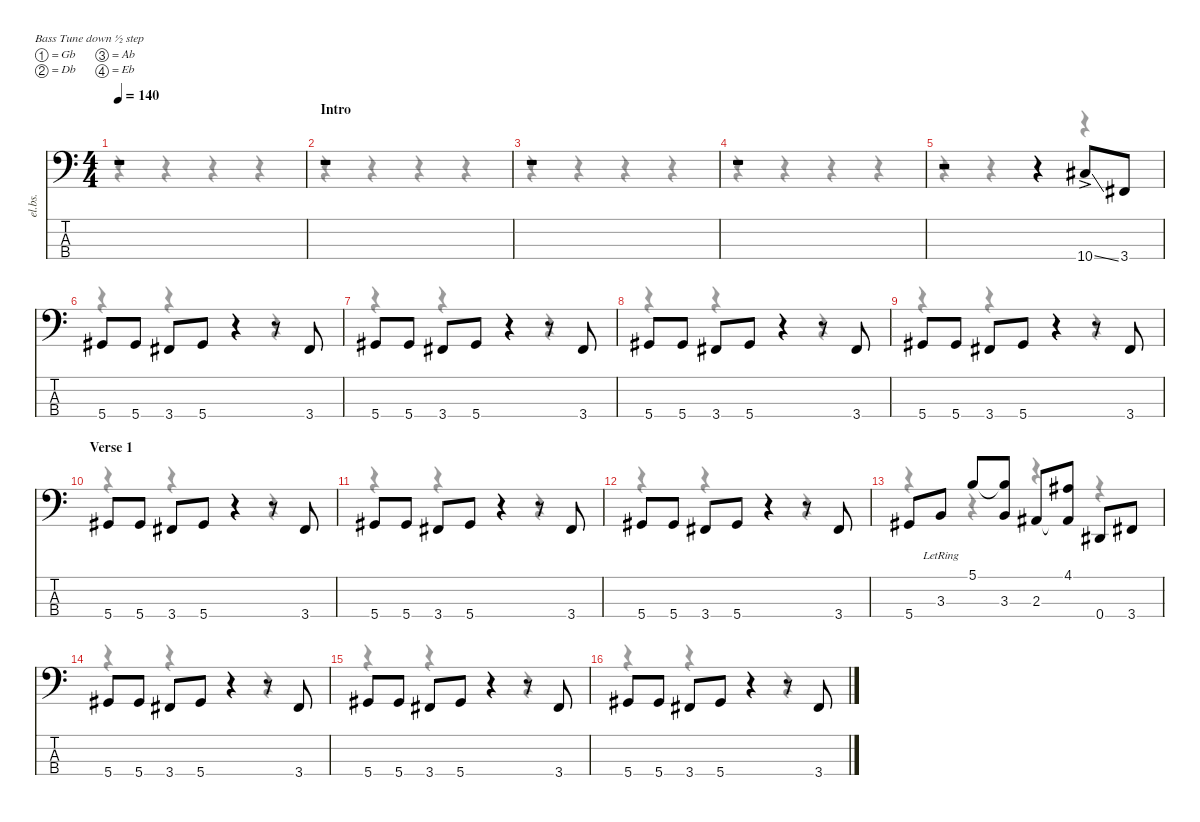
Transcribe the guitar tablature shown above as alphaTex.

\defaultSystemsLayout 4
\hideDynamics
\bracketExtendMode nobrackets
\otherSystemsTrackNameOrientation horizontal
\track ("Michael Anthony (Bass)" "el.bs.") {instrument electricbasspick}
\staff {score tabs}
\tuning (Gb2 Db2 Ab1 Eb1)
\voice
\ts (4 4)
\beaming (8 2 2 2 2)
\tempo 140
\clef f4
\ks c
r.1{dy mf instrument electricbasspick beam Up} |
\section ("" "Intro")
r.1{beam Up} |
r.1{beam Up} |
r.1{beam Up} |
r.2{beam Up} r.4{beam Up} 10.4{ss ac acc #}.8{beam Up} 3.4{acc #}.8{dy f beam Up} |
5.4{acc #}.8{beam Up} 5.4{acc #}.8{beam Up} 3.4{acc #}.8{beam Up} 5.4{acc #}.8{beam Up} r.4{beam Up} r.8{beam Up} 3.4{acc #}.8{beam Up} |
5.4{acc #}.8{beam Up} 5.4{acc #}.8{beam Up} 3.4{acc #}.8{beam Up} 5.4{acc #}.8{beam Up} r.4{beam Up} r.8{beam Up} 3.4{acc #}.8{beam Up} |
5.4{acc #}.8{beam Up} 5.4{acc #}.8{beam Up} 3.4{acc #}.8{beam Up} 5.4{acc #}.8{beam Up} r.4{beam Up} r.8{beam Up} 3.4{acc #}.8{beam Up} |
5.4{acc #}.8{beam Up} 5.4{acc #}.8{beam Up} 3.4{acc #}.8{beam Up} 5.4{acc #}.8{beam Up} r.4{beam Up} r.8{beam Up} 3.4{acc #}.8{beam Up} |
\section ("" "Verse 1")
5.4{acc #}.8{beam Up} 5.4{acc #}.8{beam Up} 3.4{acc #}.8{beam Up} 5.4{acc #}.8{beam Up} r.4{beam Up} r.8{beam Up} 3.4{acc #}.8{beam Up} |
5.4{acc #}.8{beam Up} 5.4{acc #}.8{beam Up} 3.4{acc #}.8{beam Up} 5.4{acc #}.8{beam Up} r.4{beam Up} r.8{beam Up} 3.4{acc #}.8{beam Up} |
5.4{acc #}.8{beam Up} 5.4{acc #}.8{beam Up} 3.4{acc #}.8{beam Up} 5.4{acc #}.8{beam Up} r.4{beam Up} r.8{beam Up} 3.4{acc #}.8{beam Up} |
5.4{acc #}.8{beam Up} 3.3{lr}.8{beam Up} 5.1.8{beam Up} (5.1{t} 3.3).8{beam Up} 2.3{acc #}.8{beam Up} (4.1{acc #} 2.3{t acc #}).8{beam Up} 0.4{acc #}.8{beam Up} 3.4{acc #}.8{beam Up} |
5.4{acc #}.8{beam Up} 5.4{acc #}.8{beam Up} 3.4{acc #}.8{beam Up} 5.4{acc #}.8{beam Up} r.4{beam Up} r.8{beam Up} 3.4{acc #}.8{beam Up} |
5.4{acc #}.8{beam Up} 5.4{acc #}.8{beam Up} 3.4{acc #}.8{beam Up} 5.4{acc #}.8{beam Up} r.4{beam Up} r.8{beam Up} 3.4{acc #}.8{beam Up} |
5.4{acc #}.8{beam Up} 5.4{acc #}.8{beam Up} 3.4{acc #}.8{beam Up} 5.4{acc #}.8{beam Up} r.4{beam Up} r.8{beam Up} 3.4{acc #}.8{beam Up}
\voice
\clef f4
\ottava regular
\simile none
\ks c
r.4{dy mf beam Down} r.4{beam Down} r.4{beam Down} r.4{beam Down} |
r.4{beam Down} r.4{beam Down} r.4{beam Down} r.4{beam Down} |
r.4{beam Down} r.4{beam Down} r.4{beam Down} r.4{beam Down} |
r.4{beam Down} r.4{beam Down} r.4{beam Down} r.4{beam Down} |
r.4{beam Down} r.4{beam Down} r.4{beam Down} r.4{beam Down} |
r.4{beam Down} r.4{beam Down} r.4{beam Down} r.4{beam Down} |
r.4{beam Down} r.4{beam Down} r.4{beam Down} r.4{beam Down} |
r.4{beam Down} r.4{beam Down} r.4{beam Down} r.4{beam Down} |
r.4{beam Down} r.4{beam Down} r.4{beam Down} r.4{beam Down} |
r.4{beam Down} r.4{beam Down} r.4{beam Down} r.4{beam Down} |
r.4{beam Down} r.4{beam Down} r.4{beam Down} r.4{beam Down} |
r.4{beam Down} r.4{beam Down} r.4{beam Down} r.4{beam Down} |
r.4{beam Down} r.4{beam Down} r.4{beam Down} r.4{beam Down} |
r.4{beam Down} r.4{beam Down} r.4{beam Down} r.4{beam Down} |
r.4{beam Down} r.4{beam Down} r.4{beam Down} r.4{beam Down} |
r.4{beam Down} r.4{beam Down} r.4{beam Down} r.4{beam Down}
